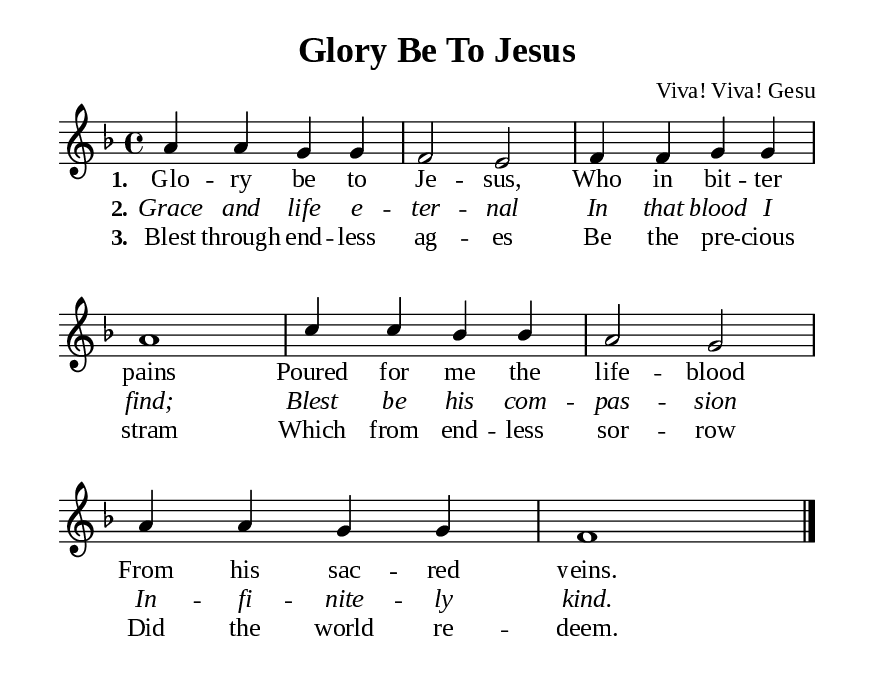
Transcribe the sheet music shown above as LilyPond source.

\version "2.18.2"

\header {
  title = "Glory Be To Jesus"
  composer = "Viva! Viva! Gesu"
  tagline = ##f
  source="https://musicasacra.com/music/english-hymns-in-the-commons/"
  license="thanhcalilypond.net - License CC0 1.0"
}

global= {
  \key f \major
  \time 4/4
  \override Score.BarNumber.break-visibility = ##(#f #f #f)
  \override Lyrics.LyricSpace.minimum-distance = #3.0
}

\paper {
  #(set-paper-size "a5")
  top-margin = 10\mm
  bottom-margin = 10\mm
  left-margin = 10\mm
  right-margin = 10\mm
  indent = #0
  #(define fonts
	 (make-pango-font-tree "Liberation Serif"
	 		       "Liberation Serif"
			       "Liberation Serif"
			       (/ 20 20)))
  system-system-spacing = #'((basic-distance . 3) (padding . 5))
}

printItalic = \with {
  \override LyricText.font-shape = #'italic
}

% Verse music
musicVerseSoprano = \relative c'' {
  %{	01	%} a4 a g g |
  %{	02	%} f2 e |
  %{	03	%} f4 f g g |
  %{	04	%} a1 |
  %{	05	%} c4 c bes bes |
  %{	06	%} a2 g |
  %{	07	%} a4 a g g |
  %{	08	%} f1 \bar "|."
}

% Verse lyrics
verseOne = \lyricmode {
  \set stanza = #"1."
  Glo -- ry be to Je -- sus,
  Who in bit -- ter pains
  Poured for me the life -- blood
  From his sac -- red veins.
}

verseTwo = \lyricmode {
  \set stanza = #"2."
  Grace and life e -- ter -- nal
  In that blood I find;
  Blest be his com -- pas -- sion
  In -- fi -- nite -- ly kind.
}

verseThree = \lyricmode {
  \set stanza = #"3."
  Blest through end -- less ag -- es
  Be the pre -- cious stram
  Which from end -- less sor -- row
  Did the world re -- deem.
}

% Layout
\score {
    \new ChoirStaff <<
      \new Staff <<
        \clef "treble"
        \new Voice = "sopranos" { \global \stemUp \slurUp \musicVerseSoprano }
      >>
      \new Lyrics \lyricsto sopranos \verseOne
      \new Lyrics \printItalic \lyricsto sopranos \verseTwo
      \new Lyrics \lyricsto sopranos \verseThree
    >>
}
